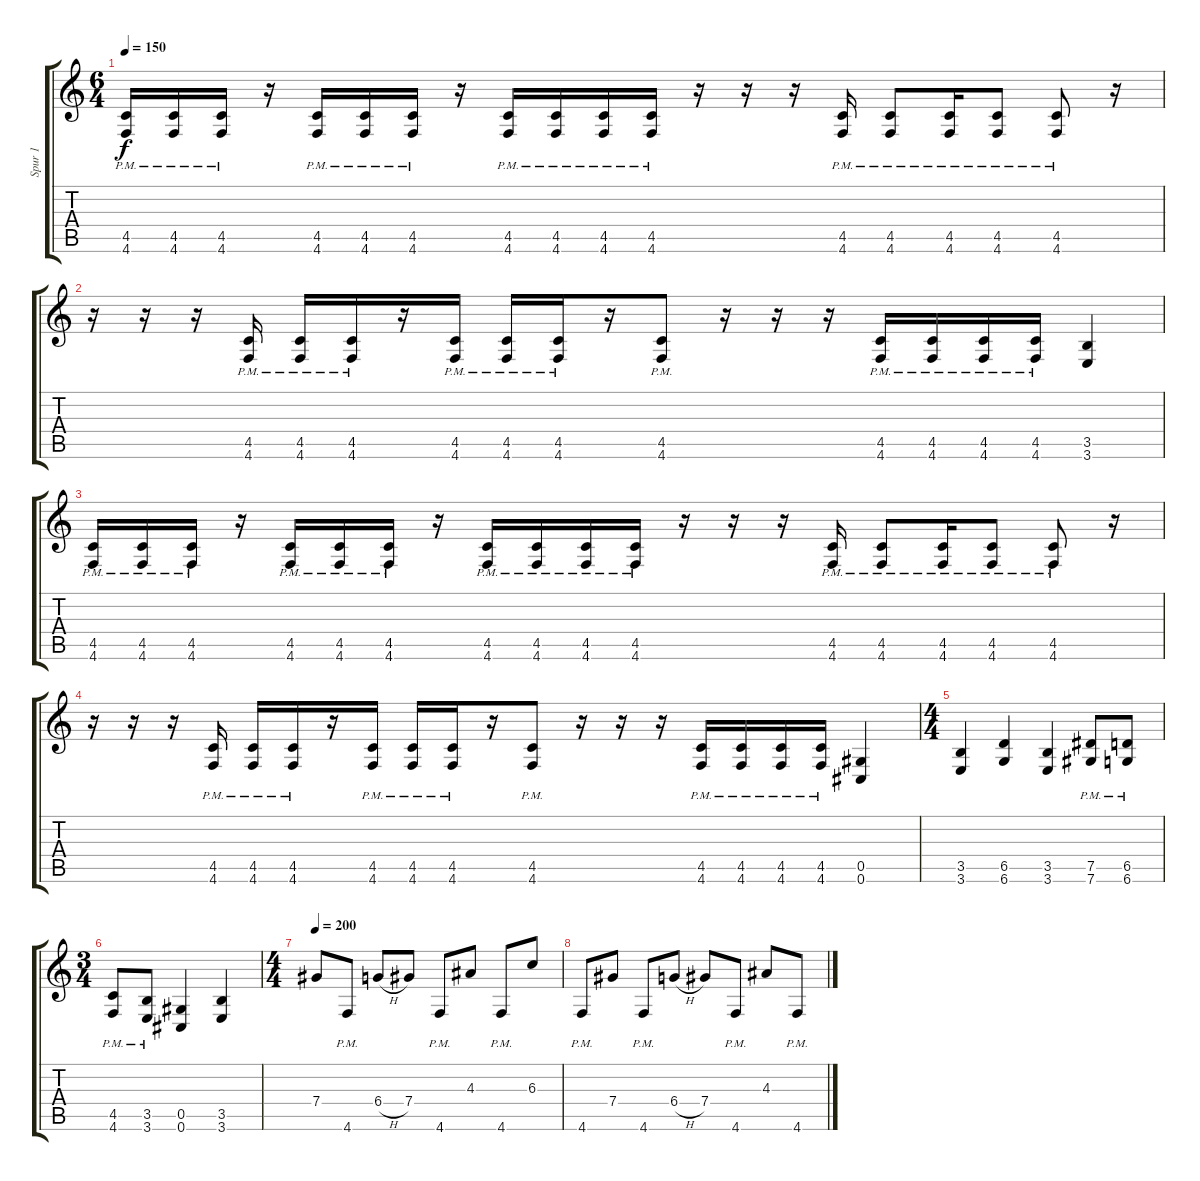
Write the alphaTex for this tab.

\track ("Spur 1" "Spur 1") {instrument distortionguitar}
\staff {score tabs}
\tuning (Eb4 Bb3 Gb3 Db3 Ab2 Db2) {hide}
\ts (6 4)
\tempo 150
\clef g2
\ks c
(4.5{pm} 4.6{pm}).16{dy f} (4.5{pm} 4.6{pm}).16 (4.5{pm} 4.6{pm}).16 r.16 (4.5{pm} 4.6{pm}).16 (4.5{pm} 4.6{pm}).16 (4.5{pm} 4.6{pm}).16 r.16 (4.5{pm} 4.6{pm}).16 (4.5{pm} 4.6{pm}).16 (4.5{pm} 4.6{pm}).16 (4.5{pm} 4.6{pm}).16 r.16 r.16 r.16 (4.5{pm} 4.6{pm}).16 (4.5{pm} 4.6{pm}).8 (4.5{pm} 4.6{pm}).16 (4.5{pm} 4.6{pm}).8 (4.5{pm} 4.6{pm}).8 r.16 |
r.16 r.16 r.16 (4.5{pm} 4.6{pm}).16 (4.5{pm} 4.6{pm}).16 (4.5{pm} 4.6{pm}).16 r.16 (4.5{pm} 4.6{pm}).16 (4.5{pm} 4.6{pm}).16 (4.5{pm} 4.6{pm}).16 r.16 (4.5{pm} 4.6{pm}).8 r.16 r.16 r.16 (4.5{pm} 4.6{pm}).16 (4.5{pm} 4.6{pm}).16 (4.5{pm} 4.6{pm}).16 (4.5{pm} 4.6{pm}).16 (3.5 3.6).4 |
(4.5{pm} 4.6{pm}).16 (4.5{pm} 4.6{pm}).16 (4.5{pm} 4.6{pm}).16 r.16 (4.5{pm} 4.6{pm}).16 (4.5{pm} 4.6{pm}).16 (4.5{pm} 4.6{pm}).16 r.16 (4.5{pm} 4.6{pm}).16 (4.5{pm} 4.6{pm}).16 (4.5{pm} 4.6{pm}).16 (4.5{pm} 4.6{pm}).16 r.16 r.16 r.16 (4.5{pm} 4.6{pm}).16 (4.5{pm} 4.6{pm}).8 (4.5{pm} 4.6{pm}).16 (4.5{pm} 4.6{pm}).8 (4.5{pm} 4.6{pm}).8 r.16 |
r.16 r.16 r.16 (4.5{pm} 4.6{pm}).16 (4.5{pm} 4.6{pm}).16 (4.5{pm} 4.6{pm}).16 r.16 (4.5{pm} 4.6{pm}).16 (4.5{pm} 4.6{pm}).16 (4.5{pm} 4.6{pm}).16 r.16 (4.5{pm} 4.6{pm}).8 r.16 r.16 r.16 (4.5{pm} 4.6{pm}).16 (4.5{pm} 4.6{pm}).16 (4.5{pm} 4.6{pm}).16 (4.5{pm} 4.6{pm}).16 (0.5 0.6).4 |
\ts (4 4)
(3.5 3.6).4 (6.5 6.6).4 (3.5 3.6).4 (7.5{pm} 7.6{pm}).8 (6.5{pm} 6.6{pm}).8 |
\ts (3 4)
(4.5{pm} 4.6{pm}).8 (3.5{pm} 3.6{pm}).8 (0.5 0.6).4 (3.5 3.6).4 |
\ts (4 4)
\tempo 200
7.4.8 4.6{pm}.8 6.4{h}.8 7.4.8 4.6{pm}.8 4.3.8 4.6{pm}.8 6.3.8 |
4.6{pm}.8 7.4.8 4.6{pm}.8 6.4{h}.8 7.4.8 4.6{pm}.8 4.3.8 4.6{pm}.8
